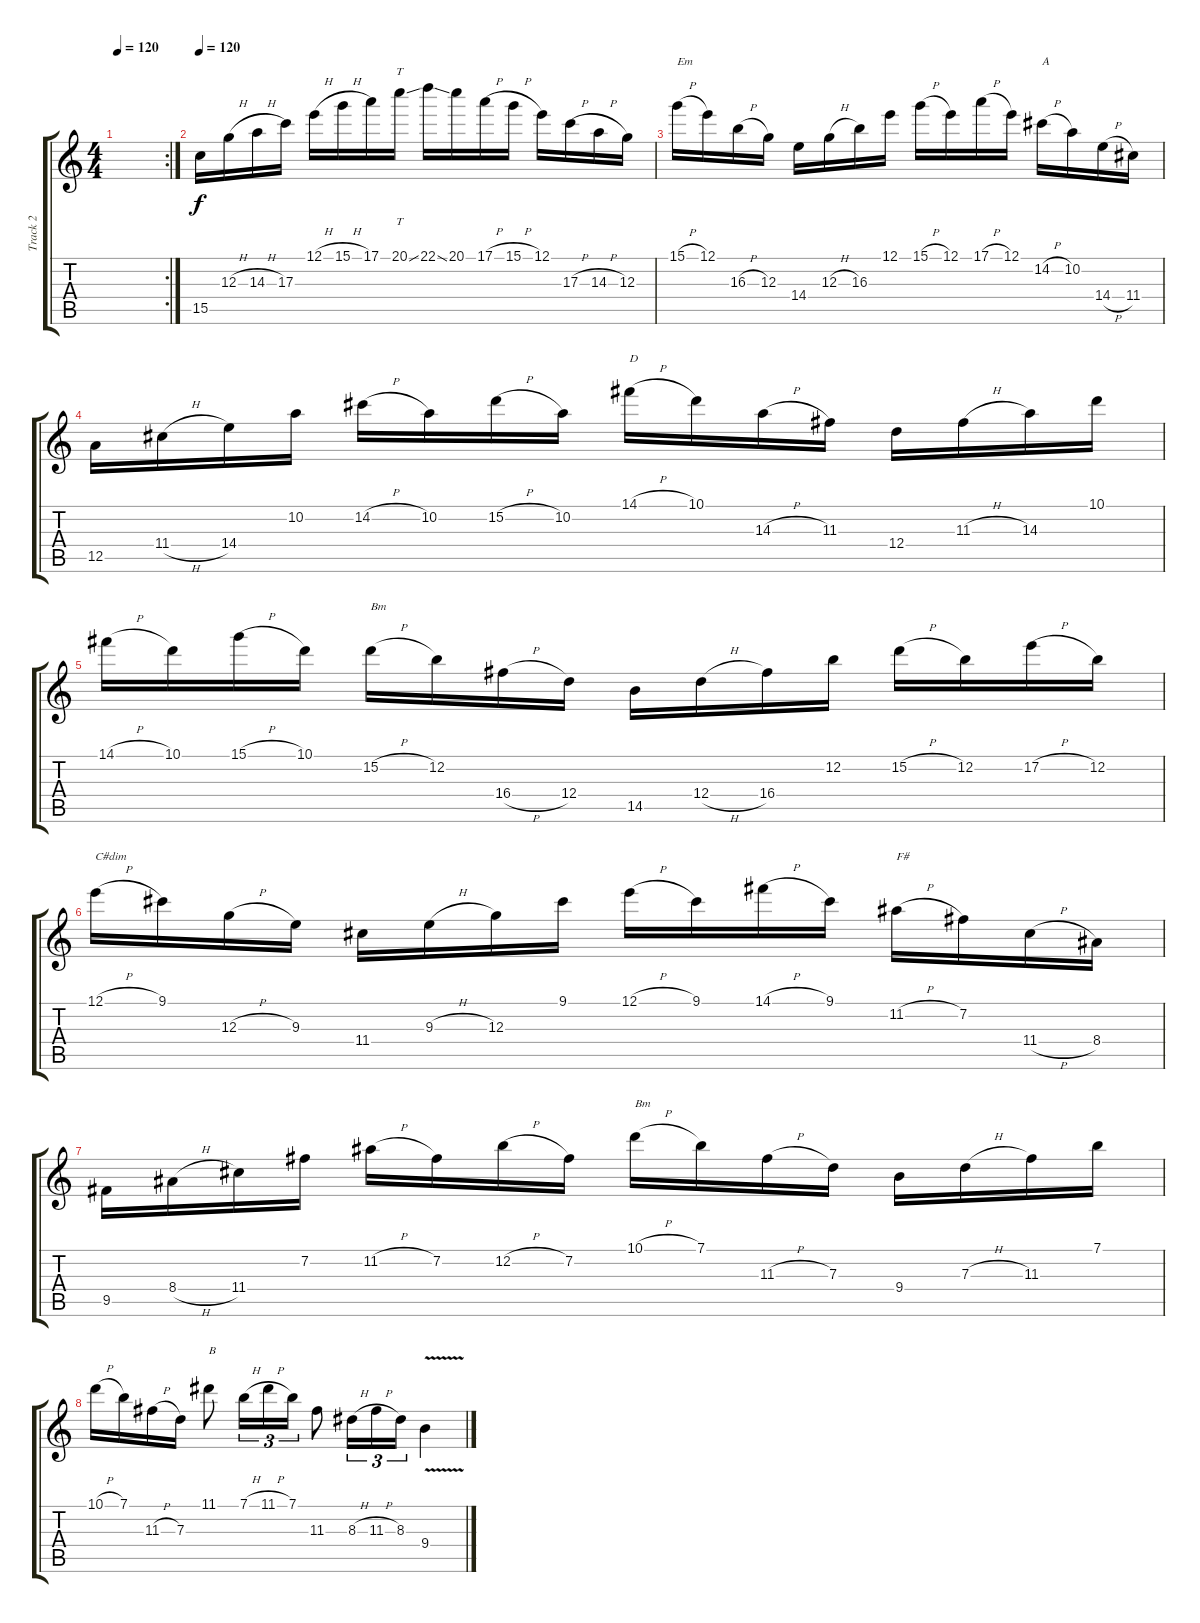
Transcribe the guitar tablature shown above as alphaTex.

\track ("Track 2" "Track 2") {instrument distortionguitar}
\staff {score tabs}
\tuning (E4 B3 G3 D3 A2 E2) {hide}
\rc 2
\ts (4 4)
\tempo 120
\clef g2
\ks c
|
\tempo 120
15.5.16 12.3{h}.16 14.3{h}.16 17.3.16 12.1{h}.16 15.1{h}.16 17.1.16 20.1{ss}.16{tt} 22.1{ss}.16 20.1.16 17.1{h}.16 15.1{h}.16 12.1.16 17.3{h}.16 14.3{h}.16 12.3.16 |
15.1{h}.16{txt "Em"} 12.1.16 16.3{h}.16 12.3.16 14.4.16 12.3{h}.16 16.3.16 12.1.16 15.1{h}.16 12.1.16 17.1{h}.16 12.1.16 14.2{h}.16{txt "A"} 10.2.16 14.4{h}.16 11.4.16 |
12.5.16 11.4{h}.16 14.4.16 10.2.16 14.2{h}.16 10.2.16 15.2{h}.16 10.2.16 14.1{h}.16{txt "D"} 10.1.16 14.3{h}.16 11.3.16 12.4.16 11.3{h}.16 14.3.16 10.1.16 |
14.1{h}.16 10.1.16 15.1{h}.16 10.1.16 15.2{h}.16{txt "Bm"} 12.2.16 16.4{h}.16 12.4.16 14.5.16 12.4{h}.16 16.4.16 12.2.16 15.2{h}.16 12.2.16 17.2{h}.16 12.2.16 |
12.1{h}.16{txt "C#dim"} 9.1.16 12.3{h}.16 9.3.16 11.4.16 9.3{h}.16 12.3.16 9.1.16 12.1{h}.16 9.1.16 14.1{h}.16 9.1.16 11.2{h}.16{txt "F#"} 7.2.16 11.4{h}.16 8.4.16 |
9.5.16 8.4{h}.16 11.4.16 7.2.16 11.2{h}.16 7.2.16 12.2{h}.16 7.2.16 10.1{h}.16{txt "Bm"} 7.1.16 11.3{h}.16 7.3.16 9.4.16 7.3{h}.16 11.3.16 7.1.16 |
10.1{h}.16 7.1.16 11.3{h}.16 7.3.16 11.1.8{txt "B"} 7.1{h}.16{tu (3 2)} 11.1{h}.16{tu (3 2)} 7.1.16{tu (3 2)} 11.3.8 8.3{h}.16{tu (3 2)} 11.3{h}.16{tu (3 2)} 8.3.16{tu (3 2)} 9.4{v}.4
